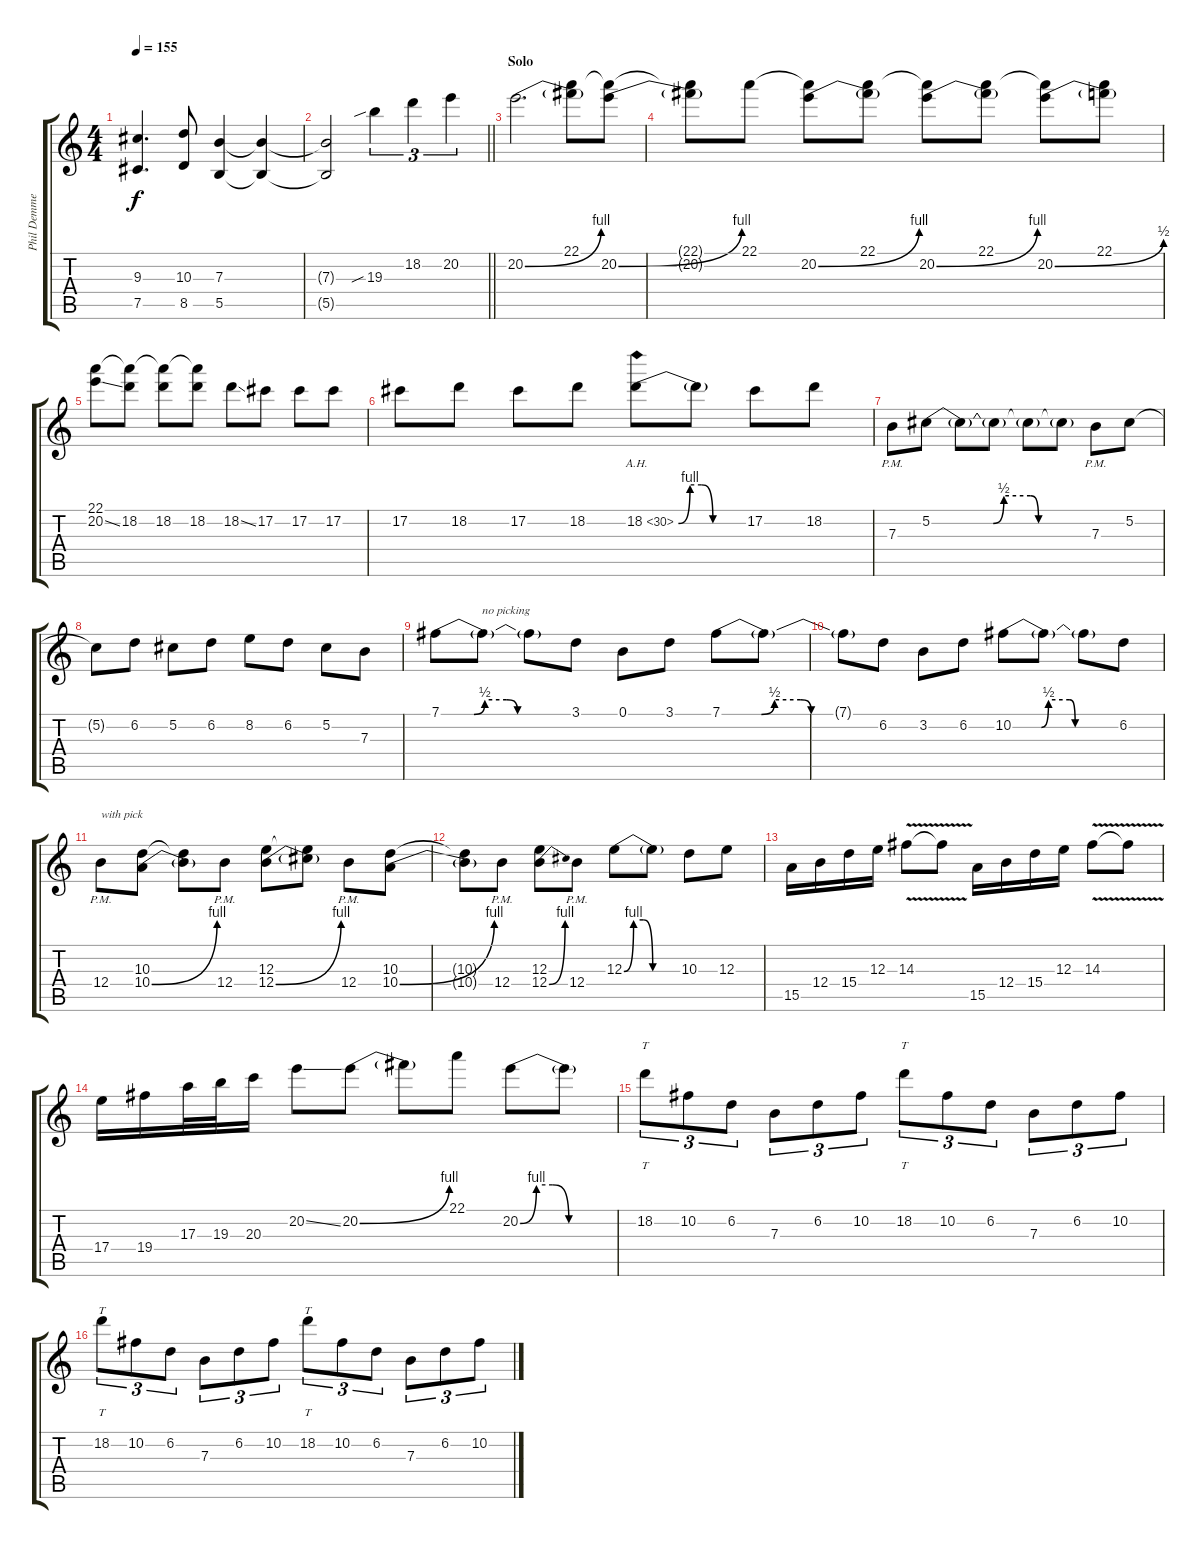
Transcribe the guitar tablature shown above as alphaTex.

\track ("Phil Demmel (Lead guitar)" "Phil Demme") {instrument distortionguitar}
\staff {score tabs}
\tuning (B3 Ab3 E3 B2 Gb2 B1) {hide}
\ts (4 4)
\tempo 155
\clef g2
\ks c
(9.3 7.5).4{d dy f} (10.3 8.5).8 (7.3 5.5).4 (7.3{t} 5.5{t}).4 |
\barLineRight lightlight
(7.3{t} 5.5{t}).2 19.3{sib}.4{tu (3 2)} 18.2.4{tu (3 2)} 20.2.4{tu (3 2)} |
\section ("" "Solo")
20.2{be (bend 0 0 60 4)}.2{d} (22.1 20.2{t}).8 (22.1{t} 20.2{be (bend 0 0 60 4)}).8 |
(22.1{t} 20.2{t}).8 22.1.8 (22.1{t} 20.2{be (bend 0 0 60 4)}).8 (22.1 20.2{t}).8 (22.1{t} 20.2{be (bend 0 0 60 4)}).8 (22.1 20.2{t}).8 (22.1{t} 20.2{be (bend 0 0 60 2)}).8 (22.1 20.2{t}).8 |
(22.1 20.2{ss}).8 (22.1{t} 18.2).8 (22.1{t} 18.2).8 (22.1{t} 18.2).8 18.2{ss}.8 17.2.8 17.2.8 17.2.8 |
17.2.8 18.2.8 17.2.8 18.2.8 18.2{be (custom 0 0 10 4 20 4 30 0 60 0) ah 12}.8 18.2{t}.8 17.2.8 18.2.8 |
7.3{pm}.8 5.2{be (custom 0 0 23 0 27 2 37 2 40 0 60 0)}.8 5.2{t}.8 5.2{t}.8 5.2{t}.8 5.2{t}.8 7.3{pm}.8 5.2.8 |
5.2{t}.8 6.2.8 5.2.8 6.2.8 8.2.8 6.2.8 5.2.8 7.3.8 |
7.1{be (custom 0 0 15 0 20 2 30 2 35 0 60 0)}.8 7.1{t}.8{txt "no picking"} 7.1{t}.8 3.1.8 0.1.8 3.1.8 7.1{be (custom 0 0 15 0 20 2 30 2 34 0 60 0)}.8 7.1{t}.8 |
7.1{t}.8 6.2.8 3.2.8 6.2.8 10.2{be (custom 0 0 16 0 20 2 32 2 35 0 60 0)}.8 10.2{t}.8 10.2{t}.8 6.2.8 |
12.4{pm}.8{txt "with pick"} (10.3 10.4{be (bend 0 0 60 4)}).8 (10.3{t} 10.4{t}).8 12.4{pm}.8 (12.3 12.4{be (bend 0 0 60 4)}).8 (12.3{t} 12.4{t}).8 12.4{pm}.8 (10.3 10.4{be (bend 0 0 60 4)}).8 |
(10.3{t} 10.4{t}).8 12.4{pm}.8 (12.3 12.4{be (bend 0 0 60 4)}).8 12.4{pm}.8 12.3{be (custom 0 0 10 4 20 4 30 0 60 0)}.8 12.3{t}.8 10.3.8 12.3.8 |
15.5.16 12.4.16 15.4.16 12.3.16 14.3{v}.8 14.3{t}.8 15.5.16 12.4.16 15.4.16 12.3.16 14.3{v}.8 14.3{t}.8 |
17.4.16 19.4.16 17.3.32 19.3.32 20.3.16 20.2{ss}.8 20.2{be (bend 0 0 60 4)}.8 20.2{t}.8 22.1.8 20.2{be (custom 0 0 10 4 20 4 30 0 60 0)}.8 20.2{t}.8 |
18.2.8{tt tu (3 2)} 10.2.8{tu (3 2)} 6.2.8{tu (3 2)} 7.3.8{tu (3 2)} 6.2.8{tu (3 2)} 10.2.8{tu (3 2)} 18.2.8{tt tu (3 2)} 10.2.8{tu (3 2)} 6.2.8{tu (3 2)} 7.3.8{tu (3 2)} 6.2.8{tu (3 2)} 10.2.8{tu (3 2)} |
18.2.8{tt tu (3 2)} 10.2.8{tu (3 2)} 6.2.8{tu (3 2)} 7.3.8{tu (3 2)} 6.2.8{tu (3 2)} 10.2.8{tu (3 2)} 18.2.8{tt tu (3 2)} 10.2.8{tu (3 2)} 6.2.8{tu (3 2)} 7.3.8{tu (3 2)} 6.2.8{tu (3 2)} 10.2.8{tu (3 2)}
